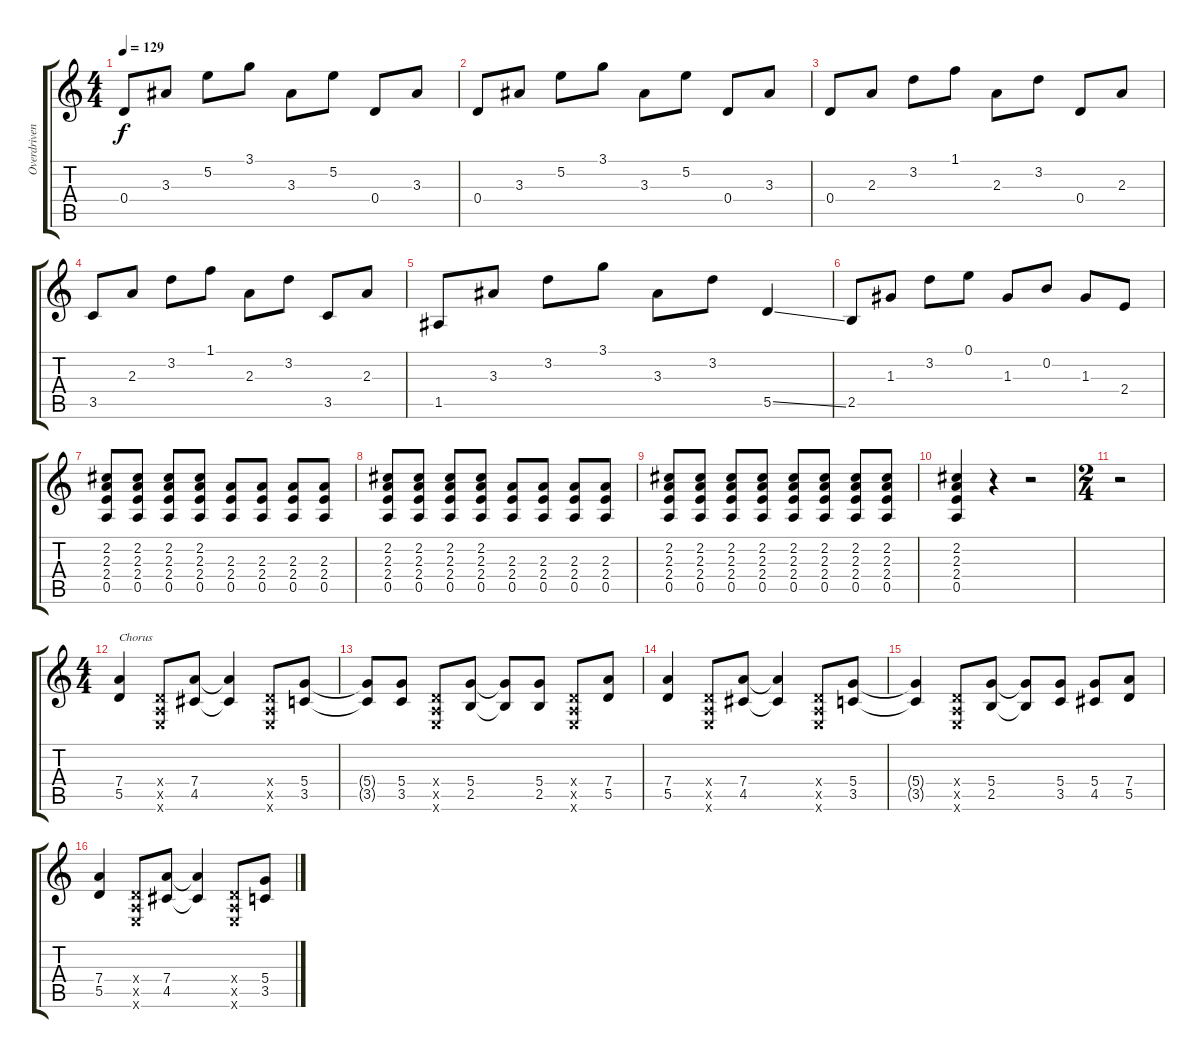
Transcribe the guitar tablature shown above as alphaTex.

\track ("Overdriven Guitar" "Overdriven") {instrument overdrivenguitar}
\staff {score tabs}
\tuning (E4 B3 G3 D3 A2 E2) {hide}
\ts (4 4)
\tempo 129
\clef g2
\ks c
0.4.8{dy f} 3.3.8 5.2.8 3.1.8 3.3.8 5.2.8 0.4.8 3.3.8 |
0.4.8 3.3.8 5.2.8 3.1.8 3.3.8 5.2.8 0.4.8 3.3.8 |
0.4.8 2.3.8 3.2.8 1.1.8 2.3.8 3.2.8 0.4.8 2.3.8 |
3.5.8 2.3.8 3.2.8 1.1.8 2.3.8 3.2.8 3.5.8 2.3.8 |
1.5.8 3.3.8 3.2.8 3.1.8 3.3.8 3.2.8 5.5{ss}.4 |
2.5.8 1.3.8 3.2.8 0.1.8 1.3.8 0.2.8 1.3.8 2.4.8 |
(2.2 2.3 2.4 0.5).8 (2.2 2.3 2.4 0.5).8 (2.2 2.3 2.4 0.5).8 (2.2 2.3 2.4 0.5).8 (2.3 2.4 0.5).8 (2.3 2.4 0.5).8 (2.3 2.4 0.5).8 (2.3 2.4 0.5).8 |
(2.2 2.3 2.4 0.5).8 (2.2 2.3 2.4 0.5).8 (2.2 2.3 2.4 0.5).8 (2.2 2.3 2.4 0.5).8 (2.3 2.4 0.5).8 (2.3 2.4 0.5).8 (2.3 2.4 0.5).8 (2.3 2.4 0.5).8 |
(2.2 2.3 2.4 0.5).8 (2.2 2.3 2.4 0.5).8 (2.2 2.3 2.4 0.5).8 (2.2 2.3 2.4 0.5).8 (2.2 2.3 2.4 0.5).8 (2.2 2.3 2.4 0.5).8 (2.2 2.3 2.4 0.5).8 (2.2 2.3 2.4 0.5).8 |
(2.2 2.3 2.4 0.5).4 r.4 r.2 |
\ts (2 4)
r.2 |
\ts (4 4)
(7.4 5.5).4{txt "Chorus"} (0.4{x} 0.5{x} 0.6{x}).8 (7.4 4.5).8 (7.4{t} 4.5{t}).4 (0.4{x} 0.5{x} 0.6{x}).8 (5.4 3.5).8 |
(5.4{t} 3.5{t}).8 (5.4 3.5).8 (0.4{x} 0.5{x} 0.6{x}).8 (5.4 2.5).8 (5.4{t} 2.5{t}).8 (5.4 2.5).8 (0.4{x} 0.5{x} 0.6{x}).8 (7.4 5.5).8 |
(7.4 5.5).4 (0.4{x} 0.5{x} 0.6{x}).8 (7.4 4.5).8 (7.4{t} 4.5{t}).4 (0.4{x} 0.5{x} 0.6{x}).8 (5.4 3.5).8 |
(5.4{t} 3.5{t}).4 (0.4{x} 0.5{x} 0.6{x}).8 (5.4 2.5).8 (5.4{t} 2.5{t}).8 (5.4 3.5).8 (5.4 4.5).8 (7.4 5.5).8 |
(7.4 5.5).4 (0.4{x} 0.5{x} 0.6{x}).8 (7.4 4.5).8 (7.4{t} 4.5{t}).4 (0.4{x} 0.5{x} 0.6{x}).8 (5.4 3.5).8
